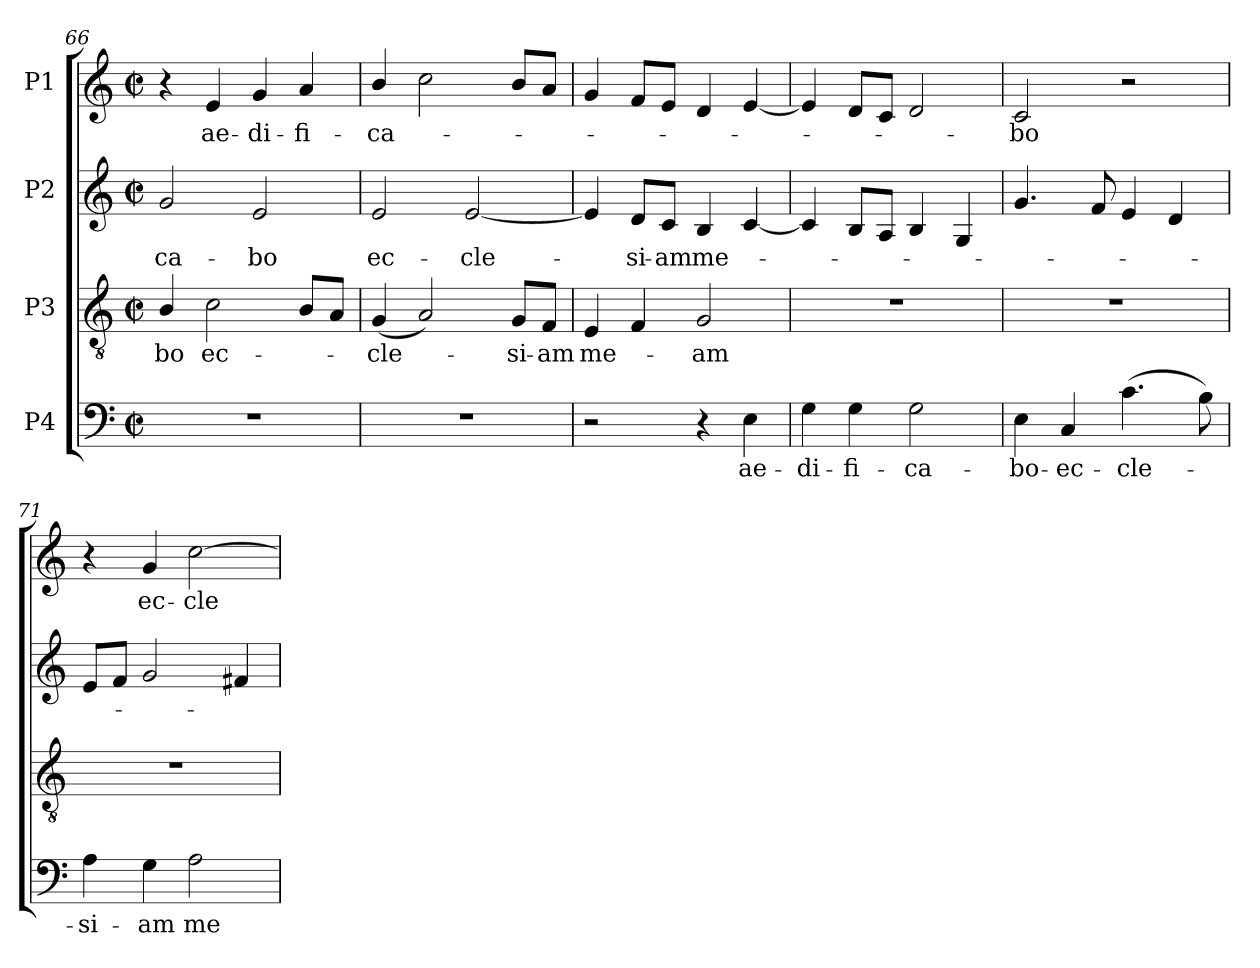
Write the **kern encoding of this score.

**kern	**text	**kern	**text	**kern	**text	**kern	**text
*part4	*part4	*part3	*part3	*part2	*part2	*part1	*part1
*staff4	*staff4	*staff3	*staff3	*staff2	*staff2	*staff1	*staff1
*I"P4	*	*I"P3	*	*I"P2	*	*I"P1	*
*clefF4	*	*clefGv2	*	*clefG2	*	*clefG2	*
*	*	*ITrd7c12	*	*	*	*	*
*k[]	*	*k[]	*	*k[]	*	*k[]	*
*C:	*	*C:	*	*C:	*	*C:	*
*M2/2	*	*M2/2	*	*M2/2	*	*M2/2	*
*met(c|)	*	*met(c|)	*	*met(c|)	*	*met(c|)	*
=66	=66	=66	=66	=66	=66	=66	=66
!	!	!	!LO:LY:b:color=#000000	!	!	!	!
!	!	!	!	!	!LO:LY:b:color=#000000	!	!
1r	.	4BBi/	-bo	2gi/	-ca-	4r	.
!	!	!	!LO:LY:b:color=#000000	!	!	!	!
!	!	!	!	!	!	!	!LO:LY:b:color=#000000
.	.	2Ci\	ec-	.	.	4ei/	ae-
!	!	!	!	!	!LO:LY:b:color=#000000	!	!
!	!	!	!	!	!	!	!LO:LY:b:color=#000000
.	.	.	.	2ei/	-bo	4gi/	-di-
!	!	!	!	!	!	!	!LO:LY:b:color=#000000
.	.	8BBi/L	.	.	.	4ai/	-fi-
.	.	8AAi/J	.	.	.	.	.
!!LO:LB:g=z
=67	=67	=67	=67	=67	=67	=67	=67
!	!	!	!LO:LY:b:color=#000000	!	!	!	!
!	!	!	!	!	!LO:LY:b:color=#000000	!	!
!	!	!	!	!	!	!	!LO:LY:b:color=#000000
1r	.	(4GGi/	-cle-	2ei/	ec-	4bi/	-ca-
.	.	2AAi/)	.	.	.	2cci\	.
!	!	!	!	!	!LO:LY:b:color=#000000	!	!
.	.	.	.	[2ei/	-cle-	.	.
!	!	!	!LO:LY:b:color=#000000	!	!	!	!
.	.	8GGi/L	-si-	.	.	8bi/L	.
!	!	!	!LO:LY:b:color=#000000	!	!	!	!
.	.	8FFi/J	-am	.	.	8ai/J	.
=68	=68	=68	=68	=68	=68	=68	=68
!	!	!	!LO:LY:b:color=#000000	!	!	!	!
2r	.	4EEi/	me-	4ei/]	.	4gi/	.
!	!	!	!	!	!LO:LY:b:color=#000000	!	!
.	.	4FFi/	.	8di/L	-si-	8fi/L	.
!	!	!	!	!	!LO:LY:b:color=#000000	!	!
.	.	.	.	8ci/J	-am	8ei/J	.
!	!	!	!LO:LY:b:color=#000000	!	!	!	!
!	!	!	!	!	!LO:LY:b:color=#000000	!	!
4r	.	2GGi/	-am	4Bi/	me-	4di/	.
!	!LO:LY:b:color=#000000	!	!	!	!	!	!
4Ei\	ae-	.	.	[4ci/	.	[4ei/	.
=69	=69	=69	=69	=69	=69	=69	=69
!	!LO:LY:b:color=#000000	!	!	!	!	!	!
4Gi\	-di-	1r	.	4ci/]	.	4ei/]	.
!	!LO:LY:b:color=#000000	!	!	!	!	!	!
4Gi\	-fi-	.	.	8Bi/L	.	8di/L	.
.	.	.	.	8Ai/J	.	8ci/J	.
!	!LO:LY:b:color=#000000	!	!	!	!	!	!
2Gi\	-ca-	.	.	4Bi/	.	2di/	.
.	.	.	.	4Gi/	.	.	.
=70	=70	=70	=70	=70	=70	=70	=70
!	!LO:LY:b:color=#000000	!	!	!	!	!	!
!	!	!	!	!	!	!	!LO:LY:b:color=#000000
4Ei\	-bo-	1r	.	4.gi/	.	2ci/	-bo
!	!LO:LY:b:color=#000000	!	!	!	!	!	!
4Ci/	-ec-	.	.	.	.	.	.
.	.	.	.	8fi/	.	.	.
!	!LO:LY:b:color=#000000	!	!	!	!	!	!
(4.ci\	-cle-	.	.	4ei/	.	2r	.
.	.	.	.	4di/	.	.	.
8Bi\)	.	.	.	.	.	.	.
!!LO:PB:g=z
=71	=71	=71	=71	=71	=71	=71	=71
!	!LO:LY:b:color=#000000	!	!	!	!	!	!
4Ai\	-si-	1r	.	8ei/L	.	4r	.
.	.	.	.	8fi/J	.	.	.
!	!LO:LY:b:color=#000000	!	!	!	!	!	!
!	!	!	!	!	!	!	!LO:LY:b:color=#000000
4Gi\	-am	.	.	2gi/	.	4gi/	ec-
!	!LO:LY:b:color=#000000	!	!	!	!	!	!
!	!	!	!	!	!	!	!LO:LY:b:color=#000000
2Ai\	me-	.	.	.	.	[2cci\	-cle-
.	.	.	.	4f#Xi/	.	.	.
=	=	=	=	=	=	=	=
*-	*-	*-	*-	*-	*-	*-	*-
